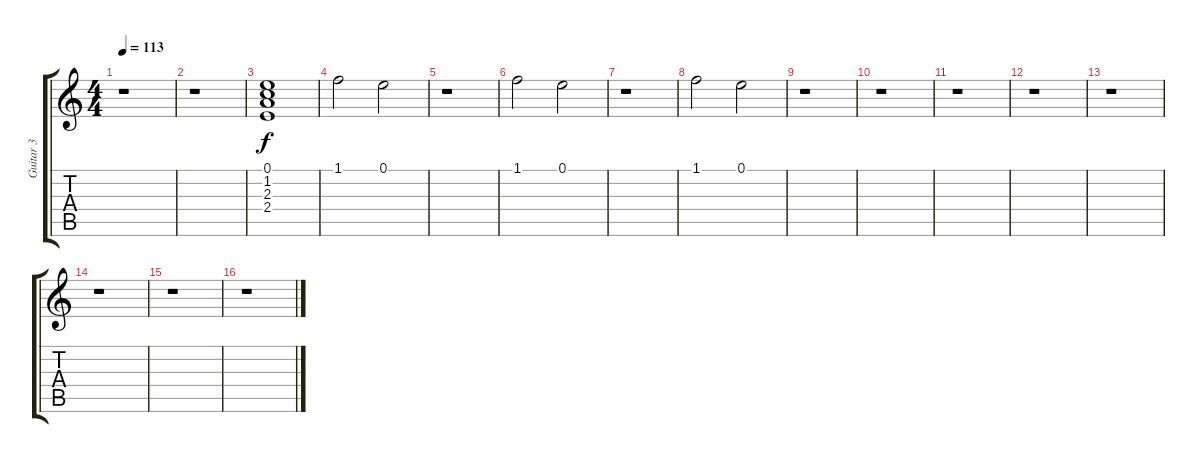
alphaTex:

\track ("Guitar 3" "Guitar 3") {instrument electricguitarclean}
\staff {score tabs}
\tuning (E4 B3 G3 D3 A2 E2) {hide}
\ts (4 4)
\tempo 113
\clef g2
\ks c
r.1{dy f} |
r.1 |
(0.1 1.2 2.3 2.4).1 |
1.1.2 0.1.2 |
r.1 |
1.1.2 0.1.2 |
r.1 |
1.1.2 0.1.2 |
r.1 |
r.1 |
r.1 |
r.1 |
r.1 |
r.1 |
r.1 |
r.1
